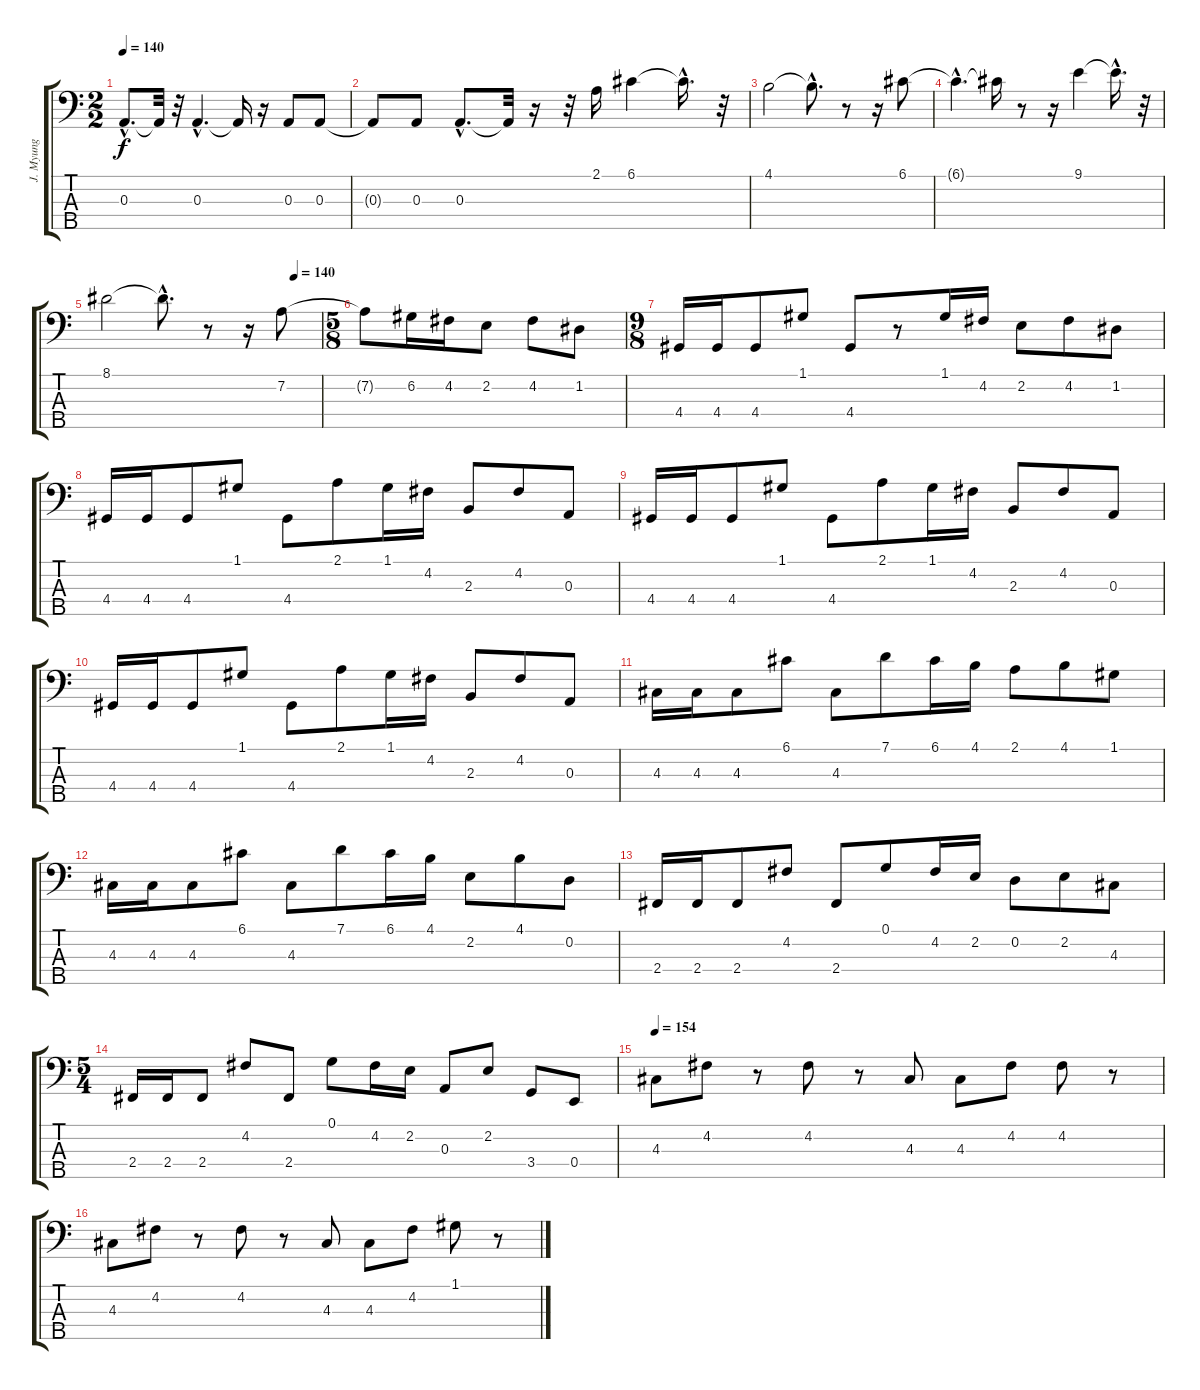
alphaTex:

\track ("J. Myung" "J. Myung") {instrument electricbassfinger}
\staff {score tabs}
\tuning (G2 D2 A1 E1 B0) {hide}
\ts (2 2)
\tempo 140
\clef f4
\ks c
0.3{hac}.8{d dy f} 0.3{t}.32 r.32 0.3{hac}.4{d} 0.3{t}.16 r.16 0.3.8 0.3.8 |
0.3{t}.8 0.3.8 0.3{hac}.8{d} 0.3{t}.32 r.16 r.32 2.1.16 6.1.4 6.1{hac t}.16{d} r.32 |
4.1.2 4.1{hac t}.8{d} r.8 r.16 6.1.8 |
6.1{hac t}.4{d} 6.1{t}.16 r.8 r.16 9.1.4 9.1{hac t}.16{d} r.32 |
\tempo (140 0.875)
8.1.2 8.1{hac t}.8{d} r.8 r.16 7.2.8 |
\ts (5 8)
7.2{t}.8 6.2.16 4.2.16 2.2.8 4.2.8 1.2.8 |
\ts (9 8)
4.4.16 4.4.16 4.4.8 1.1.8 4.4.8 r.8 1.1.16 4.2.16 2.2.8 4.2.8 1.2.8 |
4.4.16 4.4.16 4.4.8 1.1.8 4.4.8 2.1.8 1.1.16 4.2.16 2.3.8 4.2.8 0.3.8 |
4.4.16 4.4.16 4.4.8 1.1.8 4.4.8 2.1.8 1.1.16 4.2.16 2.3.8 4.2.8 0.3.8 |
4.4.16 4.4.16 4.4.8 1.1.8 4.4.8 2.1.8 1.1.16 4.2.16 2.3.8 4.2.8 0.3.8 |
4.3.16 4.3.16 4.3.8 6.1.8 4.3.8 7.1.8 6.1.16 4.1.16 2.1.8 4.1.8 1.1.8 |
4.3.16 4.3.16 4.3.8 6.1.8 4.3.8 7.1.8 6.1.16 4.1.16 2.2.8 4.1.8 0.2.8 |
2.4.16 2.4.16 2.4.8 4.2.8 2.4.8 0.1.8 4.2.16 2.2.16 0.2.8 2.2.8 4.3.8 |
\ts (5 4)
2.4.16 2.4.16 2.4.8 4.2.8 2.4.8 0.1.8 4.2.16 2.2.16 0.3.8 2.2.8 3.4.8 0.4.8 |
\tempo 154
4.3.8 4.2.8 r.8 4.2.8 r.8 4.3.8 4.3.8 4.2.8 4.2.8 r.8 |
4.3.8 4.2.8 r.8 4.2.8 r.8 4.3.8 4.3.8 4.2.8 1.1.8 r.8
